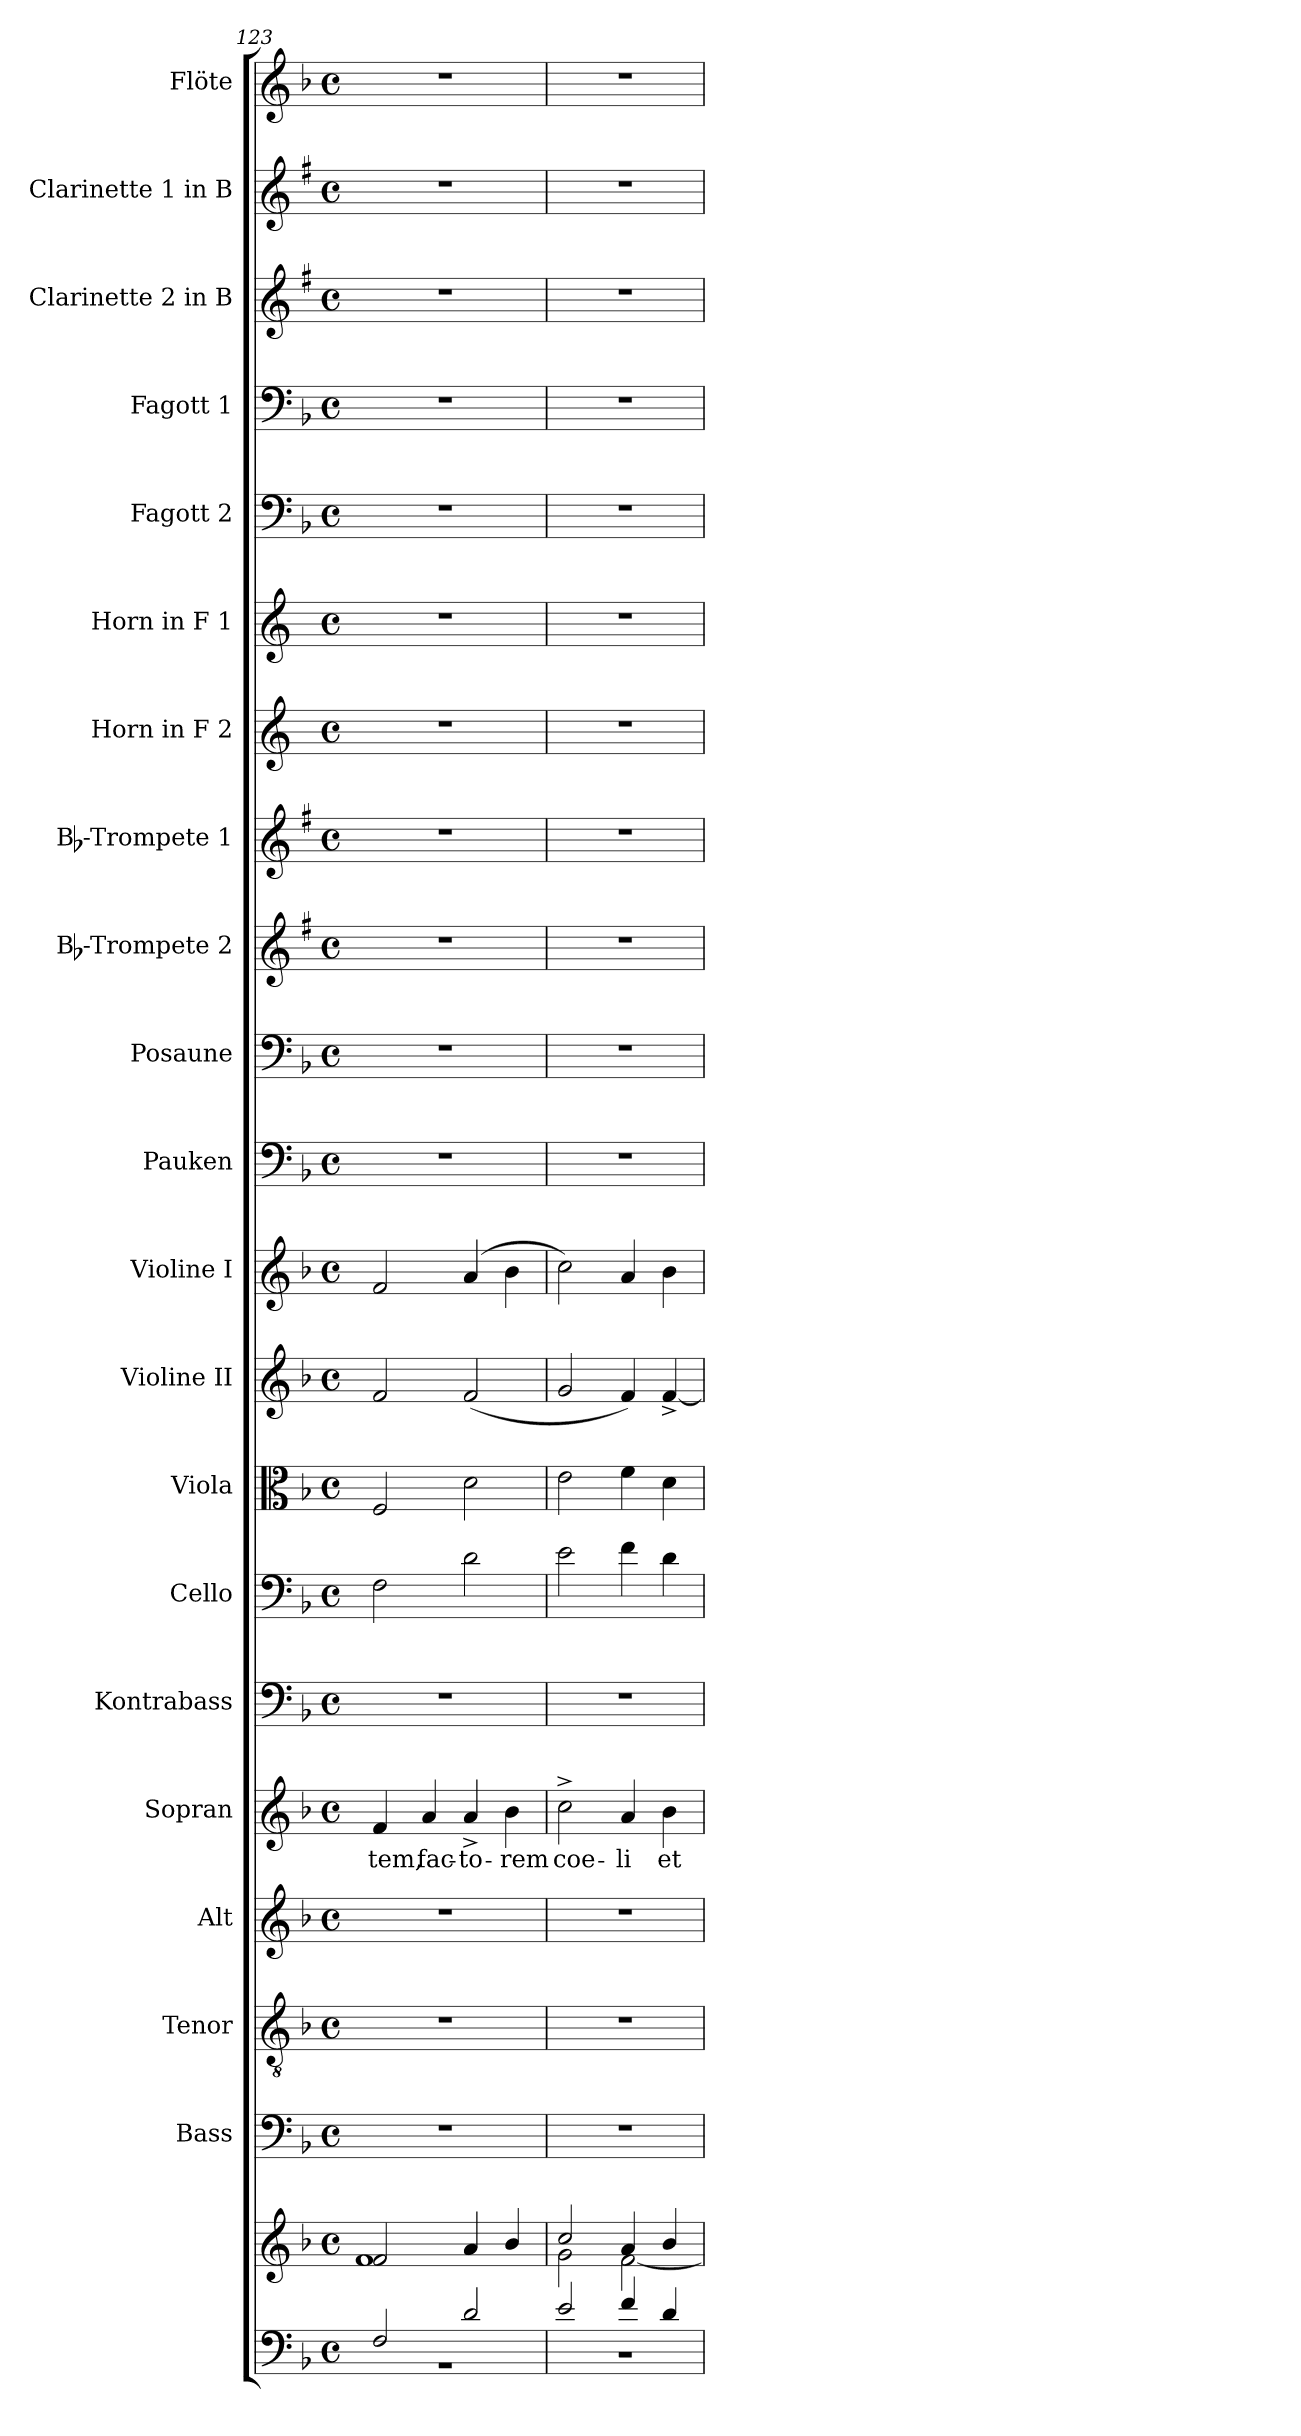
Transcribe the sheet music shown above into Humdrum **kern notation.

**kern	**kern	**kern	**kern	**kern	**kern	**text	**kern	**kern	**kern	**kern	**kern	**kern	**kern	**kern	**kern	**kern	**kern	**kern	**kern	**kern	**kern	**kern
*part21	*part21	*part20	*part19	*part18	*part17	*part17	*part16	*part15	*part14	*part13	*part12	*part11	*part10	*part9	*part8	*part7	*part6	*part5	*part4	*part3	*part2	*part1
*staff22	*staff21	*staff20	*staff19	*staff18	*staff17	*staff17	*staff16	*staff15	*staff14	*staff13	*staff12	*staff11	*staff10	*staff9	*staff8	*staff7	*staff6	*staff5	*staff4	*staff3	*staff2	*staff1
*	*	*I"Bass	*I"Tenor	*I"Alt	*I"Sopran	*	*I"Kontrabass	*I"Cello	*I"Viola	*I"Violine II	*I"Violine I	*I"Pauken	*I"Posaune	*I"Bb-Trompete 2	*I"Bb-Trompete 1	*I"Horn in F 2	*I"Horn in F 1	*I"Fagott 2	*I"Fagott 1	*I"Clarinette 2 in B	*I"Clarinette 1 in B	*I"Flöte
*	*	*I'B.	*I'T.	*I'A.	*I'S.	*	*I'Kb.	*	*I'Vla.	*I'Vl. II	*I'Vl. I	*I'Pk.	*I'Pos.	*I'Bb Trp. 2	*I'Bb Trp. 1	*	*	*I'Fg. 2	*I'Fg. 1	*I'Clar. 2	*I'Clar.1	*I'Fl.
*clefF4	*clefG2	*clefF4	*clefGv2	*clefG2	*clefG2	*	*clefF4	*clefF4	*clefC3	*clefG2	*clefG2	*clefF4	*clefF4	*clefG2	*clefG2	*clefG2	*clefG2	*clefF4	*clefF4	*clefG2	*clefG2	*clefG2
*	*	*	*	*	*	*	*ITrd7c12	*	*	*	*	*	*	*ITrd1c2	*ITrd1c2	*ITrd4c7	*ITrd4c7	*	*	*ITrd1c2	*ITrd1c2	*
*k[b-]	*k[b-]	*k[b-]	*k[b-]	*k[b-]	*k[b-]	*	*k[b-]	*k[b-]	*k[b-]	*k[b-]	*k[b-]	*k[b-]	*k[b-]	*k[b-]	*k[b-]	*k[b-]	*k[b-]	*k[b-]	*k[b-]	*k[b-]	*k[b-]	*k[b-]
*F:	*F:	*F:	*F:	*F:	*F:	*	*F:	*F:	*F:	*F:	*F:	*F:	*F:	*F:	*F:	*F:	*F:	*F:	*F:	*F:	*F:	*F:
*M4/4	*M4/4	*M4/4	*M4/4	*M4/4	*M4/4	*	*M4/4	*M4/4	*M4/4	*M4/4	*M4/4	*M4/4	*M4/4	*M4/4	*M4/4	*M4/4	*M4/4	*M4/4	*M4/4	*M4/4	*M4/4	*M4/4
*met(c)	*met(c)	*met(c)	*met(c)	*met(c)	*met(c)	*	*met(c)	*met(c)	*met(c)	*met(c)	*met(c)	*met(c)	*met(c)	*met(c)	*met(c)	*met(c)	*met(c)	*met(c)	*met(c)	*met(c)	*met(c)	*met(c)
=123	=123	=123	=123	=123	=123	=123	=123	=123	=123	=123	=123	=123	=123	=123	=123	=123	=123	=123	=123	=123	=123	=123
*^	*^	*	*	*	*	*	*	*	*	*	*	*	*	*	*	*	*	*	*	*	*	*
!	!	!	!	!	!	!	!	!LO:LY:b	!	!	!	!	!	!	!	!	!	!	!	!	!	!	!	!
2F/	1r	2f/	1f	1r	1r	1r	4f/	-tem,	1r	2F\	2F/	2f/	2f/	1r	1r	1r	1r	1r	1r	1r	1r	1r	1r	1r
!	!	!	!	!	!	!	!	!LO:LY:b	!	!	!	!	!	!	!	!	!	!	!	!	!	!	!	!
.	.	.	.	.	.	.	4a/	fac-	.	.	.	.	.	.	.	.	.	.	.	.	.	.	.	.
!	!	!	!	!	!	!	!	!LO:LY:b	!	!	!	!	!	!	!	!	!	!	!	!	!	!	!	!
2d/	.	4a/	.	.	.	.	4a^>/	-to-	.	2d\	2d\	(<2f/	(4a/	.	.	.	.	.	.	.	.	.	.	.
!	!	!	!	!	!	!	!	!LO:LY:b	!	!	!	!	!	!	!	!	!	!	!	!	!	!	!	!
.	.	4b-/	.	.	.	.	4b-\	-rem	.	.	.	.	4b-\	.	.	.	.	.	.	.	.	.	.	.
=124	=124	=124	=124	=124	=124	=124	=124	=124	=124	=124	=124	=124	=124	=124	=124	=124	=124	=124	=124	=124	=124	=124	=124	=124
!	!	!	!	!	!	!	!	!LO:LY:b	!	!	!	!	!	!	!	!	!	!	!	!	!	!	!	!
2e/	1r	2cc/	2g\	1r	1r	1r	2cc^>\	coe-	1r	2e\	2e\	2g/	2cc\)	1r	1r	1r	1r	1r	1r	1r	1r	1r	1r	1r
!	!	!	!	!	!	!	!	!LO:LY:b	!	!	!	!	!	!	!	!	!	!	!	!	!	!	!	!
4f/	.	4a/	[<2f\	.	.	.	4a/	-li	.	4f\	4f\	4f/)	4a/	.	.	.	.	.	.	.	.	.	.	.
!	!	!	!	!	!	!	!	!LO:LY:b	!	!	!	!	!	!	!	!	!	!	!	!	!	!	!	!
4d/	.	4b-/	.	.	.	.	4b-\	et	.	4d\	4d\	[4f^</	4b-\	.	.	.	.	.	.	.	.	.	.	.
*v	*v	*	*	*	*	*	*	*	*	*	*	*	*	*	*	*	*	*	*	*	*	*	*	*
*	*v	*v	*	*	*	*	*	*	*	*	*	*	*	*	*	*	*	*	*	*	*	*	*
=	=	=	=	=	=	=	=	=	=	=	=	=	=	=	=	=	=	=	=	=	=	=
*-	*-	*-	*-	*-	*-	*-	*-	*-	*-	*-	*-	*-	*-	*-	*-	*-	*-	*-	*-	*-	*-	*-
